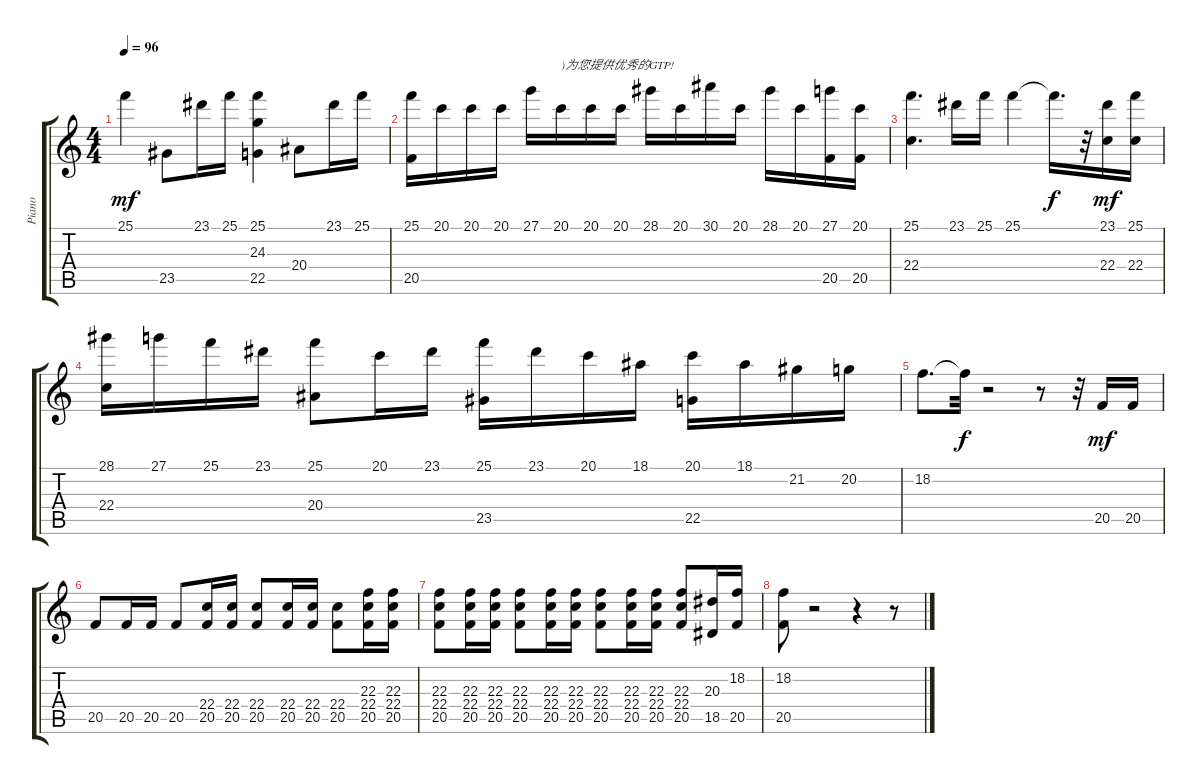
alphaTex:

\track ("Piano" "Piano") {instrument acousticgrandpiano}
\staff {score tabs}
\tuning (E4 B3 G3 D3 A2 E2) {hide}
\ts (4 4)
\tempo 96
\clef g2
\ks c
25.1.4{dy mf} 23.5.8 23.1.16 25.1.16 (25.1 24.3 22.5).4 20.4.8 23.1.16 25.1.16 |
(25.1 20.5).16 20.1.16 20.1.16 20.1.16 27.1.16 20.1.16{txt ")为您提供优秀的GTP!"} 20.1.16 20.1.16 28.1.16 20.1.16 30.1.16 20.1.16 28.1.16 20.1.16 (27.1 20.5).16 (20.1 20.5).16 |
(25.1 22.4).4{d} 23.1.16 25.1.16 25.1.4 25.1{t}.16{d dy f} r.32 (23.1 22.4).16{dy mf} (25.1 22.4).16 |
(28.1 22.4).16 27.1.16 25.1.16 23.1.16 (25.1 20.4).8 20.1.16 23.1.16 (25.1 23.5).16 23.1.16 20.1.16 18.1.16 (20.1 22.5).16 18.1.16 21.2.16 20.2.16 |
18.2.8{d} 18.2{t}.32{dy f} r.2 r.8 r.32 20.5.16{dy mf} 20.5.16 |
20.5.8 20.5.16 20.5.16 20.5.8 (22.4 20.5).16 (22.4 20.5).16 (22.4 20.5).8 (22.4 20.5).16 (22.4 20.5).16 (22.4 20.5).8 (22.3 22.4 20.5).16 (22.3 22.4 20.5).16 |
(22.3 22.4 20.5).8 (22.3 22.4 20.5).16 (22.3 22.4 20.5).16 (22.3 22.4 20.5).8 (22.3 22.4 20.5).16 (22.3 22.4 20.5).16 (22.3 22.4 20.5).8 (22.3 22.4 20.5).16 (22.3 22.4 20.5).16 (22.3 22.4 20.5).8 (20.3 18.5).16 (18.2 20.5).16 |
(18.2 20.5).8 r.2 r.4 r.8
